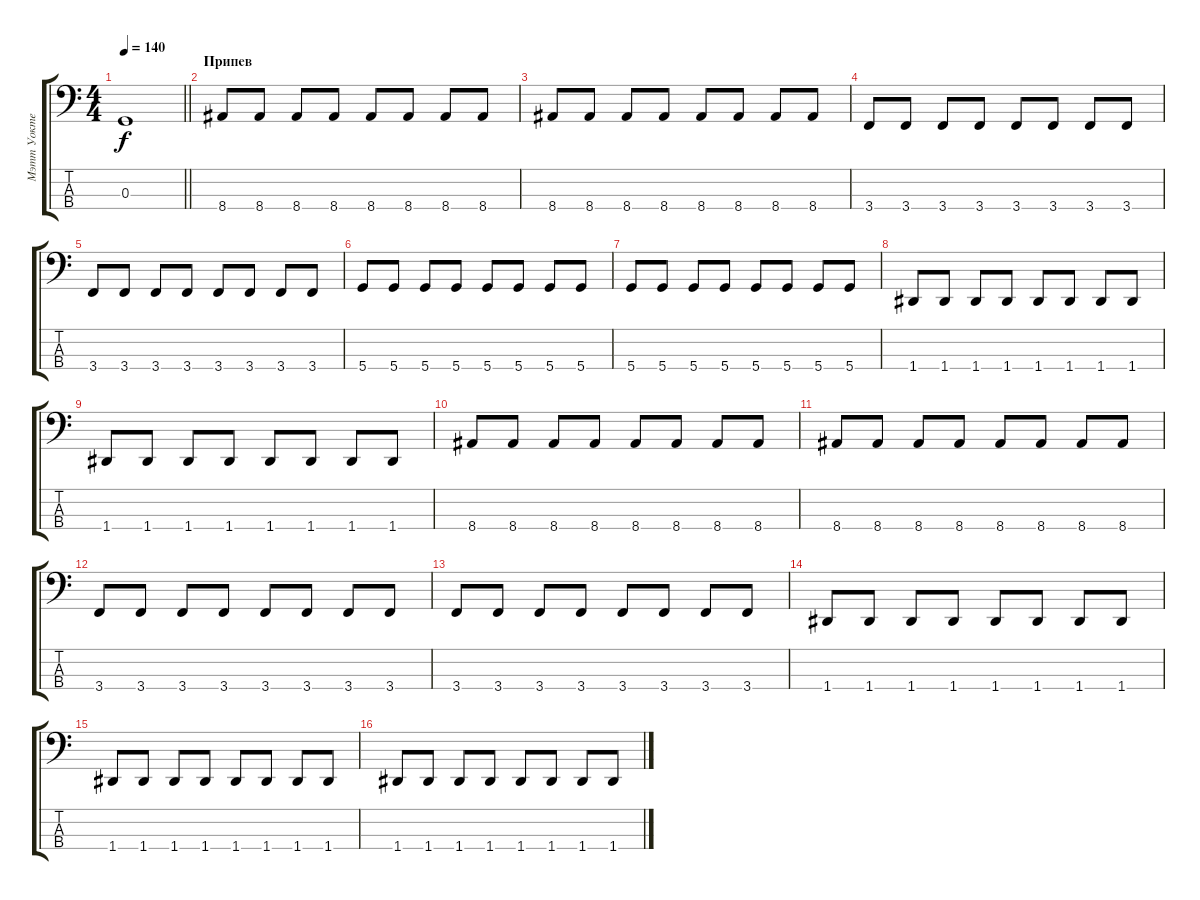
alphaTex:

\track ("Мэтт Уоктер " "Мэтт Уокте") {instrument electricbassfinger}
\staff {score tabs}
\tuning (F2 C2 G1 D1) {hide}
\ts (4 4)
\tempo 140
\clef f4
\barLineRight lightlight
\ks c
0.3{t}.1{dy f} |
\section ("" "Припев")
8.4.8 8.4.8 8.4.8 8.4.8 8.4.8 8.4.8 8.4.8 8.4.8 |
8.4.8 8.4.8 8.4.8 8.4.8 8.4.8 8.4.8 8.4.8 8.4.8 |
3.4.8 3.4.8 3.4.8 3.4.8 3.4.8 3.4.8 3.4.8 3.4.8 |
3.4.8 3.4.8 3.4.8 3.4.8 3.4.8 3.4.8 3.4.8 3.4.8 |
5.4.8 5.4.8 5.4.8 5.4.8 5.4.8 5.4.8 5.4.8 5.4.8 |
5.4.8 5.4.8 5.4.8 5.4.8 5.4.8 5.4.8 5.4.8 5.4.8 |
1.4.8 1.4.8 1.4.8 1.4.8 1.4.8 1.4.8 1.4.8 1.4.8 |
1.4.8 1.4.8 1.4.8 1.4.8 1.4.8 1.4.8 1.4.8 1.4.8 |
8.4.8 8.4.8 8.4.8 8.4.8 8.4.8 8.4.8 8.4.8 8.4.8 |
8.4.8 8.4.8 8.4.8 8.4.8 8.4.8 8.4.8 8.4.8 8.4.8 |
3.4.8 3.4.8 3.4.8 3.4.8 3.4.8 3.4.8 3.4.8 3.4.8 |
3.4.8 3.4.8 3.4.8 3.4.8 3.4.8 3.4.8 3.4.8 3.4.8 |
1.4.8 1.4.8 1.4.8 1.4.8 1.4.8 1.4.8 1.4.8 1.4.8 |
1.4.8 1.4.8 1.4.8 1.4.8 1.4.8 1.4.8 1.4.8 1.4.8 |
1.4.8 1.4.8 1.4.8 1.4.8 1.4.8 1.4.8 1.4.8 1.4.8
